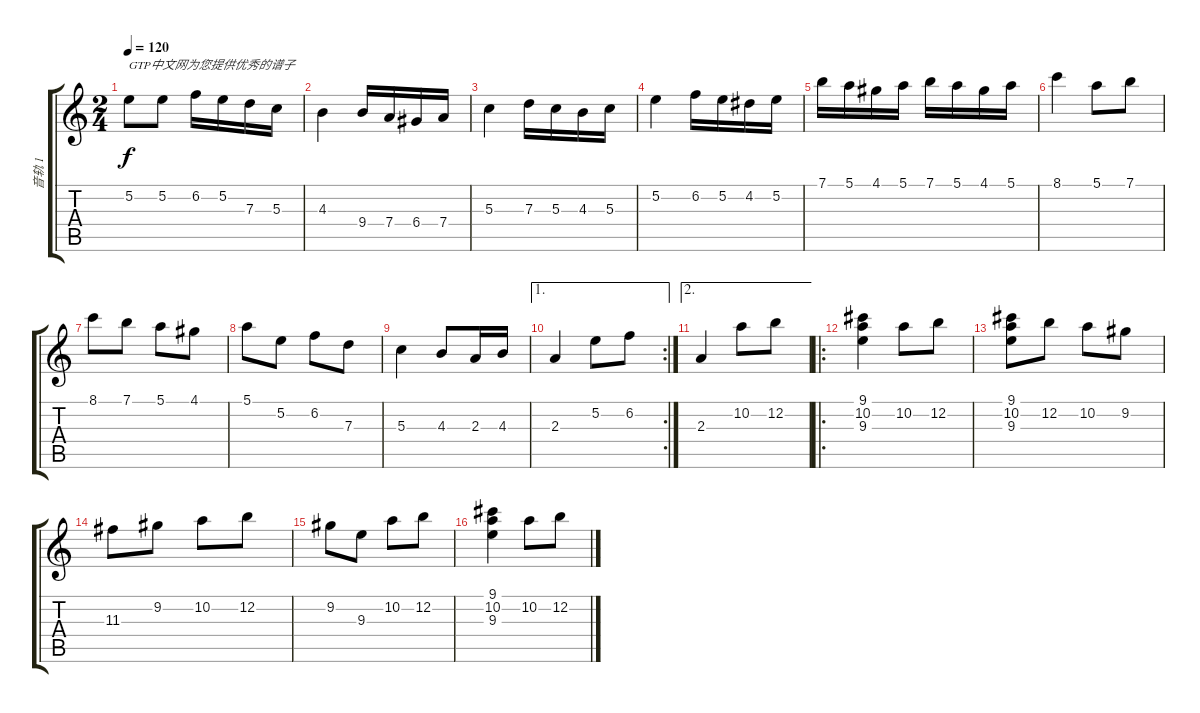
\track ("音轨 1" "音轨 1") {instrument distortionguitar}
\staff {score tabs}
\tuning (E4 B3 G3 D3 A2 E2) {hide}
\ts (2 4)
\tempo 120
\clef g2
\ks c
5.2.8{txt "GTP中文网为您提供优秀的谱子" dy f} 5.2.8 6.2.16 5.2.16 7.3.16 5.3.16 |
4.3.4 9.4.16 7.4.16 6.4.16 7.4.16 |
5.3.4 7.3.16 5.3.16 4.3.16 5.3.16 |
5.2.4 6.2.16 5.2.16 4.2.16 5.2.16 |
7.1.16 5.1.16 4.1.16 5.1.16 7.1.16 5.1.16 4.1.16 5.1.16 |
8.1.4 5.1.8 7.1.8 |
8.1.8 7.1.8 5.1.8 4.1.8 |
5.1.8 5.2.8 6.2.8 7.3.8 |
5.3.4 4.3.8 2.3.16 4.3.16 |
\ae 1
\rc 2
2.3.4 5.2.8 6.2.8 |
\ae 2
2.3.4 10.2.8 12.2.8 |
\ro
(9.1 10.2 9.3).4 10.2.8 12.2.8 |
(9.1 10.2 9.3).8 12.2.8 10.2.8 9.2.8 |
11.3.8 9.2.8 10.2.8 12.2.8 |
9.2.8 9.3.8 10.2.8 12.2.8 |
(9.1 10.2 9.3).4 10.2.8 12.2.8
